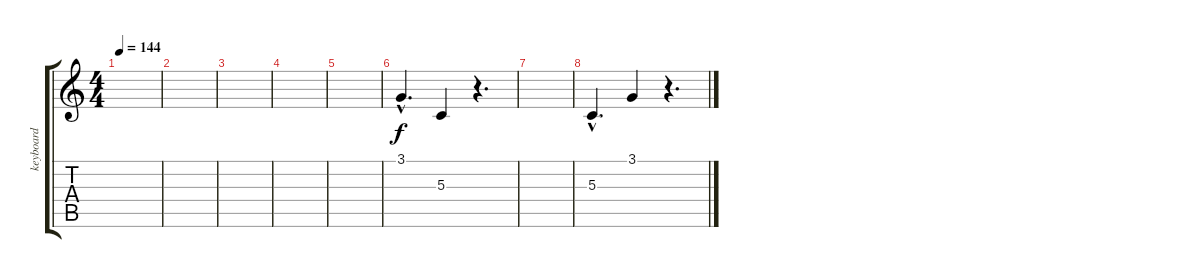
\track ("keyboard" "keyboard") {instrument electricgrandpiano}
\staff {score tabs}
\tuning (E4 B3 G3 D3 A2 E2) {hide}
\ts (4 4)
\tempo 144
\clef g2
\ks c
|
|
|
|
|
3.1{hac}.4{d} 5.3.4 r.4{d} |
|
5.3{hac}.4{d} 3.1.4 r.4{d}
